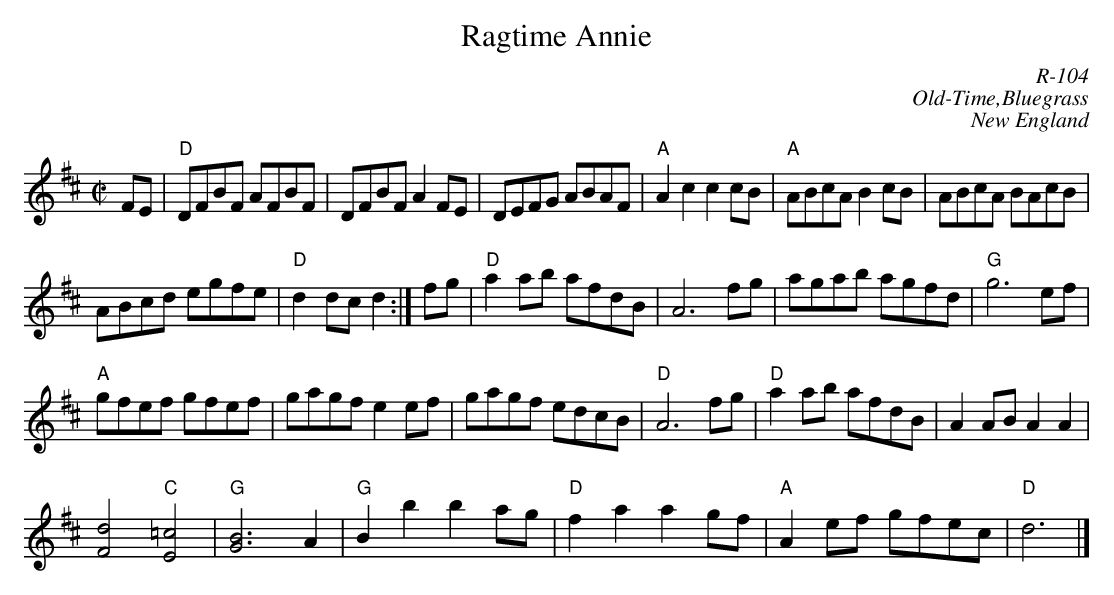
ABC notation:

X:1
T: Ragtime Annie
C: R-104
C: Old-Time,Bluegrass
C: New England
M: C|
K: D
FE |\
"D"DFBF AFBF | DFBF A2FE | DEFG ABAF | "A"A2c2 c2cB | "A"ABcA B2cB | ABcA BAcB |
ABcd egfe | "D"d2dc d2 :| fg | "D"a2ab afdB | A6 fg | agab agfd | "G"g6 ef |
"A"gfef gfef | gagf e2ef | gagf edcB | "D"A6 fg | "D"a2ab afdB | A2AB A2A2 |
[F4d4] "C"[E4=c4] | "G"[G6B6] A2 | "G"B2b2 b2ag | "D"f2a2 a2gf | "A"A2ef gfec | "D"d6 |]
